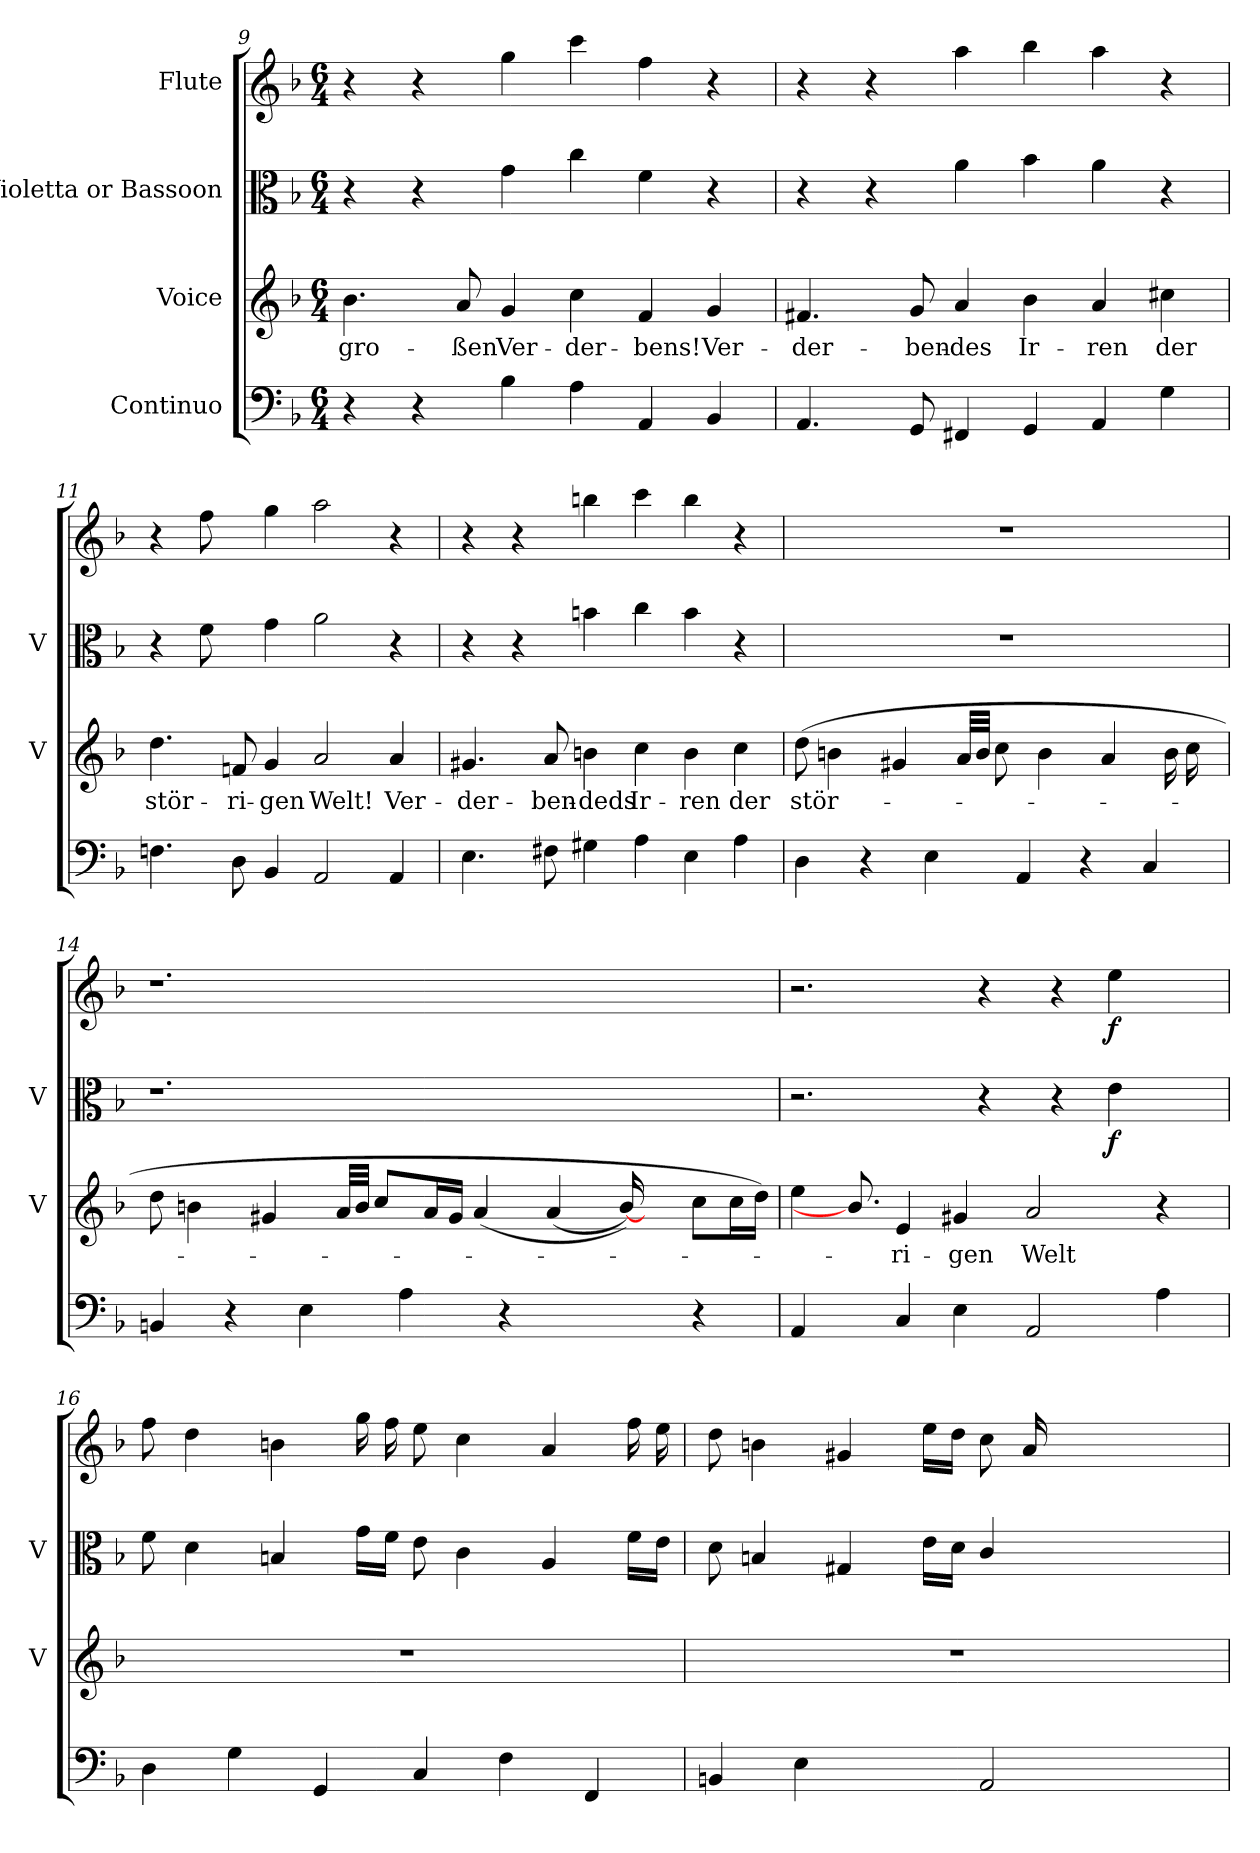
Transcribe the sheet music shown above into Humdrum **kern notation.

**kern	**kern	**text	**kern	**dynam	**kern	**dynam
*part4	*part3	*part3	*part2	*part2	*part1	*part1
*staff4	*staff3	*staff3	*staff2	*staff2	*staff1	*staff1
*I"Continuo	*I"Voice	*	*I"Violetta or Bassoon	*	*I"Flute	*
*	*I'V	*	*I'V	*	*	*
*clefF4	*clefG2	*	*clefC3	*	*clefG2	*
*k[b-]	*k[b-]	*	*k[b-]	*	*k[b-]	*
*M6/4	*M6/4	*	*M6/4	*	*M6/4	*
=9	=9	=9	=9	=9	=9	=9
4r	4.b-\	gro-	4r	.	4r	.
4r	.	.	4r	.	4r	.
.	8a/	-ßen	.	.	.	.
4B-\	4g/	Ver-	4g\	.	4gg\	.
4A\	4cc\	-der-	4cc\	.	4ccc\	.
4AA/	4f/	-bens!	4f\	.	4ff\	.
4BB-/	4g/	Ver-	4r	.	4r	.
=10	=10	=10	=10	=10	=10	=10
4.AA/	4.f#X/	-der-	4r	.	4r	.
.	.	.	4r	.	4r	.
8GG/	8g/	-ben-	.	.	.	.
4FF#X/	4a/	-des	4a\	.	4aa\	.
4GG/	4b-\	Ir-	4b-\	.	4bb-\	.
4AA/	4a/	-ren	4a\	.	4aa\	.
4G\	4cc#X\	der	4r	.	4r	.
=11	=11	=11	=11	=11	=11	=11
4.Fn\	4.dd\	stör-	4r	.	4r	.
.	.	.	8f\	.	8ff\	.
8D\	8fn/	-ri-	8ryy	.	8ryy	.
4BB-/	4g/	-gen	4g\	.	4gg\	.
2AA/	2a/	Welt!	2a\	.	2aa\	.
4AA/	4a/	Ver-	4r	.	4r	.
=12	=12	=12	=12	=12	=12	=12
4.E\	4.g#X/	-der-	4r	.	4r	.
.	.	.	4r	.	4r	.
8F#X\	8a/	-ben-	.	.	.	.
4G#X\	4bn\	-deds	4bn\	.	4bbn\	.
4A\	4cc\	Ir-	4cc\	.	4ccc\	.
4E\	4b\	-ren	4b\	.	4bb\	.
4A\	4cc\	der	4r	.	4r	.
=13	=13	=13	=13	=13	=13	=13
4D\	(>8dd\	stör-	1.r	.	1.r	.
.	4bn\	.	.	.	.	.
4r	.	.	.	.	.	.
.	4g#X/	.	.	.	.	.
4E\	.	.	.	.	.	.
.	32a/LLL	.	.	.	.	.
.	32b/JJJ	.	.	.	.	.
.	8cc\	.	.	.	.	.
4AA/	.	.	.	.	.	.
.	4b\	.	.	.	.	.
4r	.	.	.	.	.	.
.	4a/	.	.	.	.	.
4C/	.	.	.	.	.	.
.	16b\	.	.	.	.	.
.	16cc\	.	.	.	.	.
.	16ryy	.	.	.	.	.
=14	=14	=14	=14	=14	=14	=14
4BBn/	8dd\	.	1.r	.	1.r	.
.	4bn\	.	.	.	.	.
4r	.	.	.	.	.	.
.	4g#X/	.	.	.	.	.
4E\	.	.	.	.	.	.
.	32a/LLL	.	.	.	.	.
.	32b/JJJ	.	.	.	.	.
.	8cc/L	.	.	.	.	.
4A\	.	.	.	.	.	.
.	16a/L	.	.	.	.	.
.	16g#/JJ	.	.	.	.	.
.	(>4a/	.	.	.	.	.
4r	.	.	.	.	.	.
.	(>4a/	.	.	.	.	.
4ryy	.	.	.	.	.	.
.	[16b/))	.	.	.	.	.
8.ryy	8.ryy	.	4..ryy	.	4..ryy	.
4r	8cc\L	.	.	.	.	.
.	16cc\L	.	.	.	.	.
.	16dd\JJ)	.	.	.	.	.
=15	=15	=15	=15	=15	=15	=15
4AA/	4ee\	.	2.r	.	2.r	.
8.ryy	8.b/]	.	.	.	.	.
4C/	4e/	-ri-	.	.	.	.
4E\	4g#X/	-gen	.	.	.	.
.	.	.	4r	.	4r	.
2AA/	2a/	Welt	.	.	.	.
.	.	.	4r	.	4r	.
!	!	!	!	!LO:DY:b	!	!LO:DY:b
.	.	.	4e\	f	4ee\	f
4A\	4r	.	.	.	.	.
.	.	.	8.ryy	.	8.ryy	.
=16	=16	=16	=16	=16	=16	=16
4D\	1.r	.	8f\	.	8ff\	.
.	.	.	4d\	.	4dd\	.
4G\	.	.	.	.	.	.
.	.	.	4Bn/	.	4bn\	.
4GG/	.	.	.	.	.	.
.	.	.	16g\LL	.	16gg\	.
.	.	.	16f\JJ	.	16ff\	.
4C/	.	.	8e\	.	8ee\	.
.	.	.	4c\	.	4cc\	.
4F\	.	.	.	.	.	.
.	.	.	4A/	.	4a/	.
4FF/	.	.	.	.	.	.
.	.	.	16f\LL	.	16ff\	.
.	.	.	16e\JJ	.	16ee\	.
=17	=17	=17	=17	=17	=17	=17
4BBn/	1.r	.	8d\	.	8dd\	.
.	.	.	4Bn/	.	4bn\	.
4E\	.	.	.	.	.	.
.	.	.	4G#X/	.	4g#X/	.
4ryy	.	.	.	.	.	.
.	.	.	16e\LL	.	16ee\LL	.
.	.	.	16d\JJ	.	16dd\JJ	.
2AA/	.	.	4c/	.	8cc\	.
.	.	.	.	.	16a/	.
.	.	.	.	.	4ryy	.
.	.	.	4ryy	.	.	.
.	.	.	.	.	16ryy	.
4ryy	.	.	4ryy	.	4ryy	.
=	=	=	=	=	=	=
*-	*-	*-	*-	*-	*-	*-
